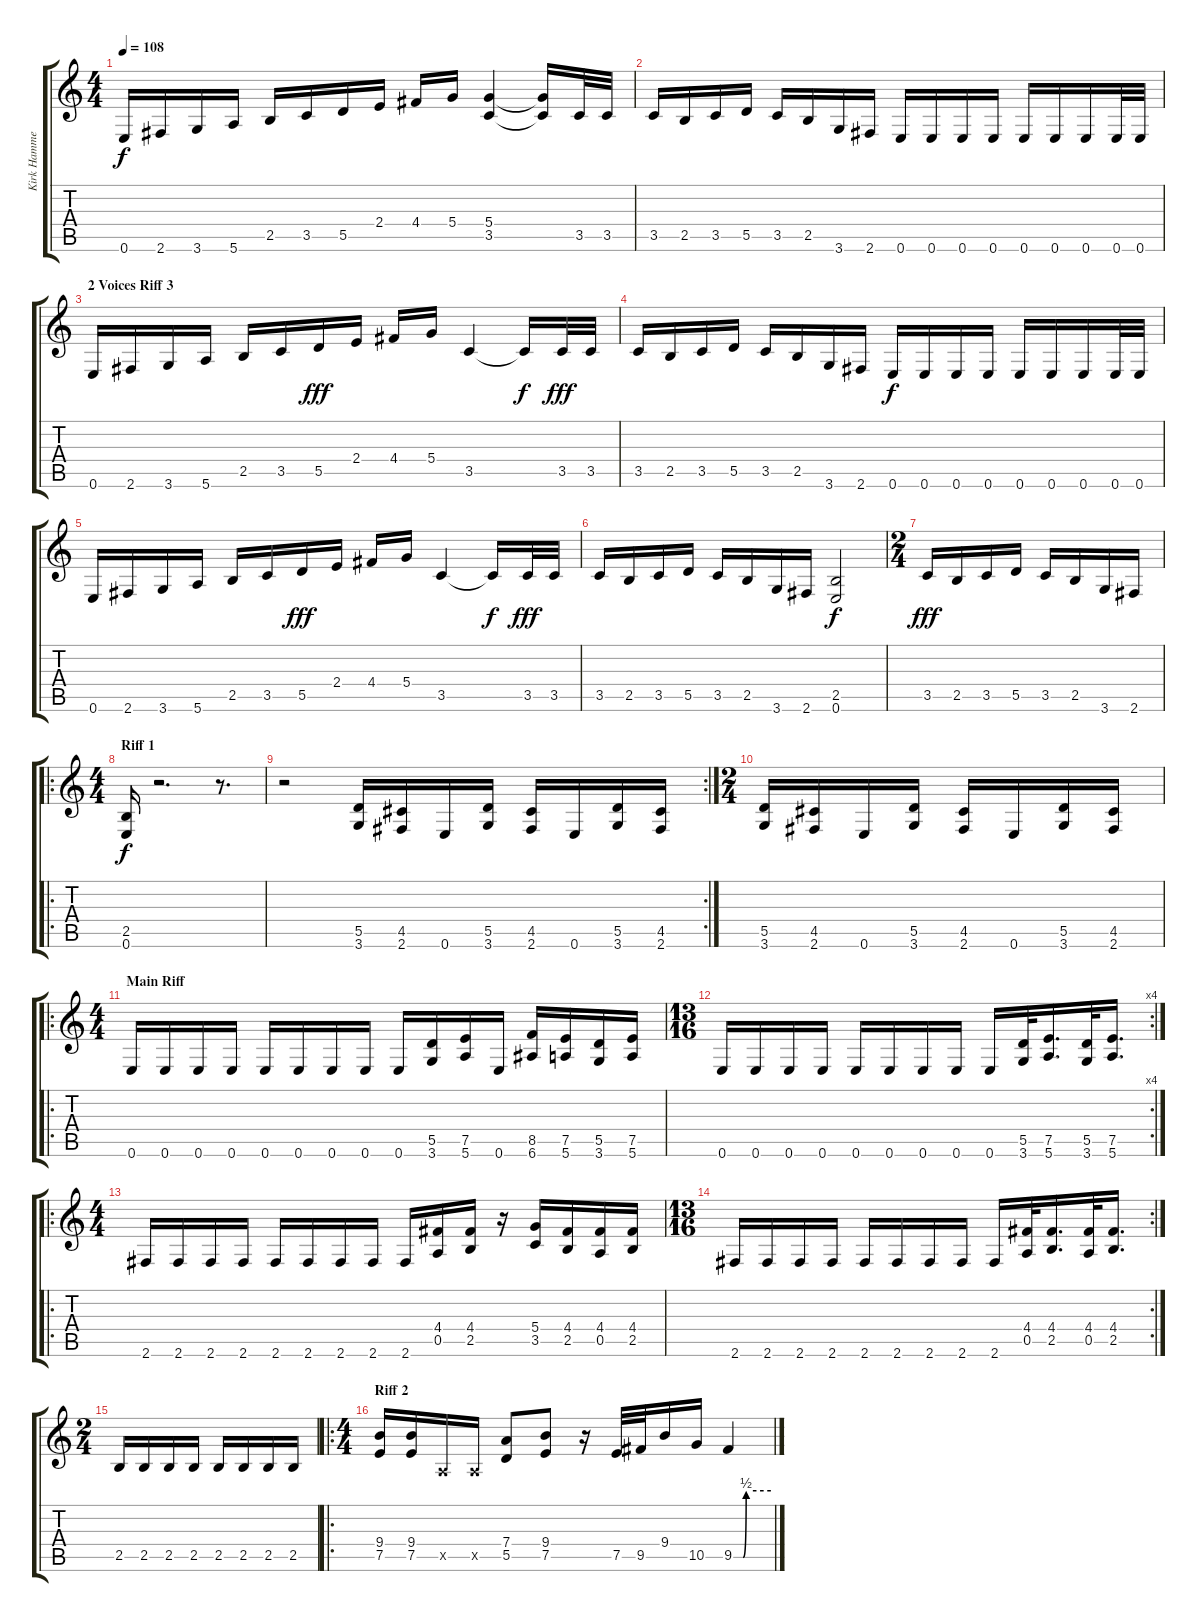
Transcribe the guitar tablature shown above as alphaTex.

\track ("Kirk Hammett (lead guitar)" "Kirk Hamme") {instrument distortionguitar}
\staff {score tabs}
\tuning (E4 B3 G3 D3 A2 E2) {hide}
\ts (4 4)
\tempo 108
\clef g2
\ks c
0.6.16{dy f} 2.6.16 3.6.16 5.6.16 2.5.16 3.5.16 5.5.16 2.4.16 4.4.16 5.4.16 (5.4 3.5).4 (5.4{t} 3.5{t}).16 3.5.32 3.5.32 |
3.5.16 2.5.16 3.5.16 5.5.16 3.5.16 2.5.16 3.6.16 2.6.16 0.6.16 0.6.16 0.6.16 0.6.16 0.6.16 0.6.16 0.6.16 0.6.32 0.6.32 |
\section ("" "2 Voices Riff 3 ")
0.6.16 2.6.16 3.6.16 5.6.16 2.5.16 3.5.16 5.5.16{dy fff} 2.4.16 4.4.16 5.4.16 3.5.4 3.5{t}.16{dy f} 3.5.32{dy fff} 3.5.32 |
3.5.16 2.5.16 3.5.16 5.5.16 3.5.16 2.5.16 3.6.16 2.6.16 0.6.16{dy f} 0.6.16 0.6.16 0.6.16 0.6.16 0.6.16 0.6.16 0.6.32 0.6.32 |
0.6.16 2.6.16 3.6.16 5.6.16 2.5.16 3.5.16 5.5.16{dy fff} 2.4.16 4.4.16 5.4.16 3.5.4 3.5{t}.16{dy f} 3.5.32{dy fff} 3.5.32 |
3.5.16 2.5.16 3.5.16 5.5.16 3.5.16 2.5.16 3.6.16 2.6.16 (2.5 0.6).2{dy f} |
\ts (2 4)
3.5.16{dy fff} 2.5.16 3.5.16 5.5.16 3.5.16 2.5.16 3.6.16 2.6.16 |
\ro
\ts (4 4)
\section ("" "Riff 1")
(2.5 0.6).16{dy f} r.2{d} r.8{d} |
\rc 2
r.2 (5.5 3.6).16 (4.5 2.6).16 0.6.16 (5.5 3.6).16 (4.5 2.6).16 0.6.16 (5.5 3.6).16 (4.5 2.6).16 |
\ts (2 4)
(5.5 3.6).16 (4.5 2.6).16 0.6.16 (5.5 3.6).16 (4.5 2.6).16 0.6.16 (5.5 3.6).16 (4.5 2.6).16 |
\ro
\ts (4 4)
\section ("" "Main Riff")
0.6.16 0.6.16 0.6.16 0.6.16 0.6.16 0.6.16 0.6.16 0.6.16 0.6.16 (5.5 3.6).16 (7.5 5.6).16 0.6.16 (8.5 6.6).16 (7.5 5.6).16 (5.5 3.6).16 (7.5 5.6).16 |
\rc 4
\ts (13 16)
0.6.16 0.6.16 0.6.16 0.6.16 0.6.16 0.6.16 0.6.16 0.6.16 0.6.16 (5.5 3.6).32 (7.5 5.6).16{d} (5.5 3.6).32 (7.5 5.6).16{d} |
\ro
\ts (4 4)
2.6.16 2.6.16 2.6.16 2.6.16 2.6.16 2.6.16 2.6.16 2.6.16 2.6.16 (4.4 0.5).16 (4.4 2.5).16 r.16 (5.4 3.5).16 (4.4 2.5).16 (4.4 0.5).16 (4.4 2.5).16 |
\rc 2
\ts (13 16)
2.6.16 2.6.16 2.6.16 2.6.16 2.6.16 2.6.16 2.6.16 2.6.16 2.6.16 (4.4 0.5).32 (4.4 2.5).16{d} (4.4 0.5).32 (4.4 2.5).16{d} |
\ts (2 4)
2.5.16 2.5.16 2.5.16 2.5.16 2.5.16 2.5.16 2.5.16 2.5.16 |
\ro
\ts (4 4)
\section ("" "Riff 2")
(9.4 7.5).16 (9.4 7.5).16 0.5{x}.16 0.5{x}.16 (7.4 5.5).8 (9.4 7.5).8 r.16 7.5.32 9.5.32 9.4.16 10.5.16 9.5{be (custom 0 0 15 0 20 2 60 2)}.4
